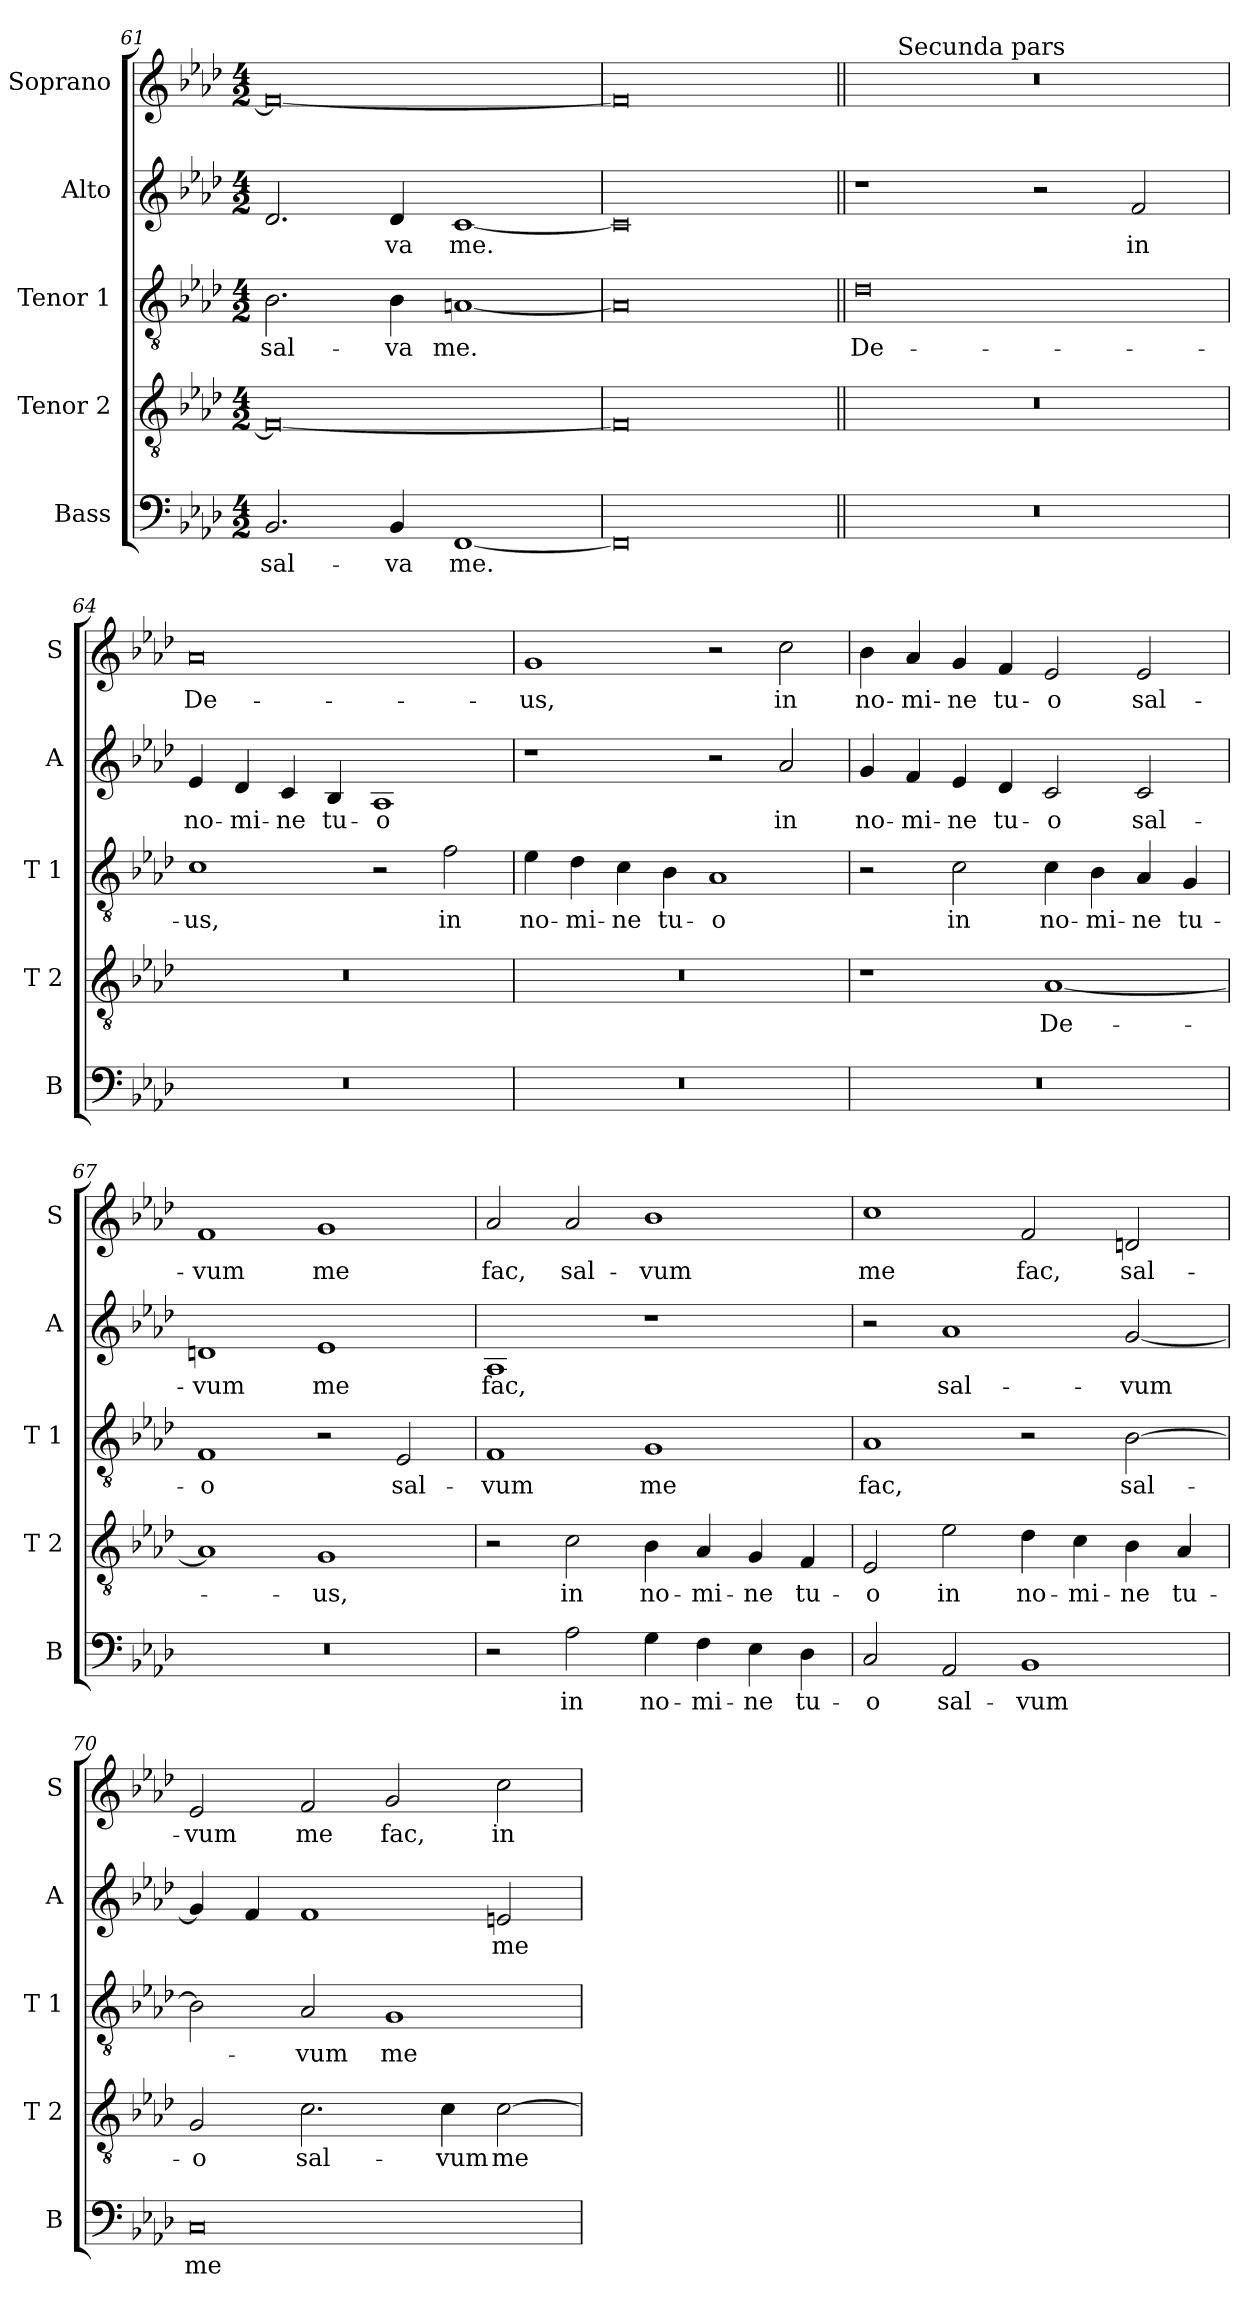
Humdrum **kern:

**kern	**text	**kern	**text	**kern	**text	**kern	**text	**kern	**text
*part5	*part5	*part4	*part4	*part3	*part3	*part2	*part2	*part1	*part1
*staff5	*staff5	*staff4	*staff4	*staff3	*staff3	*staff2	*staff2	*staff1	*staff1
*I"Bass	*	*I"Tenor 2	*	*I"Tenor 1	*	*I"Alto	*	*I"Soprano	*
*I'B	*	*I'T 2	*	*I'T 1	*	*I'A	*	*I'S	*
!!LO:PB:g=z
*clefF4	*	*clefGv2	*	*clefGv2	*	*clefG2	*	*clefG2	*
*k[b-e-a-d-]	*	*k[b-e-a-d-]	*	*k[b-e-a-d-]	*	*k[b-e-a-d-]	*	*k[b-e-a-d-]	*
*A-:	*	*A-:	*	*A-:	*	*A-:	*	*A-:	*
*M4/2	*	*M4/2	*	*M4/2	*	*M4/2	*	*M4/2	*
=61	=61	=61	=61	=61	=61	=61	=61	=61	=61
!	!LO:LY:b	!	!	!	!LO:LY:b	!	!	!	!
2.BB-/	sal-	0F_	.	2.B-\	sal-	2.d-/	.	0f_	.
!	!LO:LY:b	!	!	!	!LO:LY:b	!	!LO:LY:b	!	!
4BB-/	-va	.	.	4B-\	-va	4d-/	-va	.	.
!	!LO:LY:b	!	!	!	!LO:LY:b	!	!LO:LY:b	!	!
[1FF	me.	.	.	[1An	me.	[1c	me.	.	.
=62	=62	=62	=62	=62	=62	=62	=62	=62	=62
0FF]	.	0F]	.	0A]	.	0c]	.	0f]	.
=63||	=63||	=63||	=63||	=63||	=63||	=63||	=63||	=63||	=63||
!	!	!	!	!	!LO:LY:b	!	!	!	!
*	*	*	*	*	*	*	*	*^	*
0r	.	0r	.	0d-	De-	1r	.	0r	8ryy	.
!	!	!	!	!	!	!	!	!	!LO:TX:a:t=Secunda pars	!
.	.	.	.	.	.	.	.	.	1...ryy	.
.	.	.	.	.	.	2r	.	.	.	.
!	!	!	!	!	!	!	!LO:LY:b	!	!	!
.	.	.	.	.	.	2f/	in	.	.	.
=64	=64	=64	=64	=64	=64	=64	=64	=64	=64	=64
!	!	!	!	!	!LO:LY:b	!	!LO:LY:b	!	!	!LO:LY:b
*	*	*	*	*	*	*	*	*v	*v	*
0r	.	0r	.	1c	-us,	4e-/	no-	0a-	De-
!	!	!	!	!	!	!	!LO:LY:b	!	!
.	.	.	.	.	.	4d-/	-mi-	.	.
!	!	!	!	!	!	!	!LO:LY:b	!	!
.	.	.	.	.	.	4c/	-ne	.	.
!	!	!	!	!	!	!	!LO:LY:b	!	!
.	.	.	.	.	.	4B-/	tu-	.	.
!	!	!	!	!	!	!	!LO:LY:b	!	!
.	.	.	.	2r	.	1A-	-o	.	.
!	!	!	!	!	!LO:LY:b	!	!	!	!
.	.	.	.	2f\	in	.	.	.	.
=65	=65	=65	=65	=65	=65	=65	=65	=65	=65
!	!	!	!	!	!LO:LY:b	!	!	!	!LO:LY:b
0r	.	0r	.	4e-\	no-	1r	.	1g	-us,
!	!	!	!	!	!LO:LY:b	!	!	!	!
.	.	.	.	4d-\	-mi-	.	.	.	.
!	!	!	!	!	!LO:LY:b	!	!	!	!
.	.	.	.	4c\	-ne	.	.	.	.
!	!	!	!	!	!LO:LY:b	!	!	!	!
.	.	.	.	4B-\	tu-	.	.	.	.
!	!	!	!	!	!LO:LY:b	!	!	!	!
.	.	.	.	1A-	-o	2r	.	2r	.
!	!	!	!	!	!	!	!LO:LY:b	!	!LO:LY:b
.	.	.	.	.	.	2a-/	in	2cc\	in
!!LO:LB:g=z
=66	=66	=66	=66	=66	=66	=66	=66	=66	=66
!	!	!	!	!	!	!	!LO:LY:b	!	!LO:LY:b
0r	.	1r	.	2r	.	4g/	no-	4b-\	no-
!	!	!	!	!	!	!	!LO:LY:b	!	!LO:LY:b
.	.	.	.	.	.	4f/	-mi-	4a-/	-mi-
!	!	!	!	!	!LO:LY:b	!	!LO:LY:b	!	!LO:LY:b
.	.	.	.	2c\	in	4e-/	-ne	4g/	-ne
!	!	!	!	!	!	!	!LO:LY:b	!	!LO:LY:b
.	.	.	.	.	.	4d-/	tu-	4f/	tu-
!	!	!	!LO:LY:b	!	!LO:LY:b	!	!LO:LY:b	!	!LO:LY:b
.	.	[1A-	De-	4c\	no-	2c/	-o	2e-/	-o
!	!	!	!	!	!LO:LY:b	!	!	!	!
.	.	.	.	4B-\	-mi-	.	.	.	.
!	!	!	!	!	!LO:LY:b	!	!LO:LY:b	!	!LO:LY:b
.	.	.	.	4A-/	-ne	2c/	sal-	2e-/	sal-
!	!	!	!	!	!LO:LY:b	!	!	!	!
.	.	.	.	4G/	tu-	.	.	.	.
=67	=67	=67	=67	=67	=67	=67	=67	=67	=67
!	!	!	!	!	!LO:LY:b	!	!LO:LY:b	!	!LO:LY:b
0r	.	1A-]	.	1F	-o	1dn	-vum	1f	-vum
!	!	!	!LO:LY:b	!	!	!	!LO:LY:b	!	!LO:LY:b
.	.	1G	-us,	2r	.	1e-	me	1g	me
!	!	!	!	!	!LO:LY:b	!	!	!	!
.	.	.	.	2E-/	sal-	.	.	.	.
=68	=68	=68	=68	=68	=68	=68	=68	=68	=68
!	!	!	!	!	!LO:LY:b	!	!LO:LY:b	!	!LO:LY:b
2r	.	2r	.	1F	-vum	1A-	fac,	2a-/	fac,
!	!LO:LY:b	!	!LO:LY:b	!	!	!	!	!	!LO:LY:b
2A-\	in	2c\	in	.	.	.	.	2a-/	sal-
!	!LO:LY:b	!	!LO:LY:b	!	!LO:LY:b	!	!	!	!LO:LY:b
4G\	no-	4B-\	no-	1G	me	1r	.	1b-	-vum
!	!LO:LY:b	!	!LO:LY:b	!	!	!	!	!	!
4F\	-mi-	4A-/	-mi-	.	.	.	.	.	.
!	!LO:LY:b	!	!LO:LY:b	!	!	!	!	!	!
4E-\	-ne	4G/	-ne	.	.	.	.	.	.
!	!LO:LY:b	!	!LO:LY:b	!	!	!	!	!	!
4D-\	tu-	4F/	tu-	.	.	.	.	.	.
=69	=69	=69	=69	=69	=69	=69	=69	=69	=69
!	!LO:LY:b	!	!LO:LY:b	!	!LO:LY:b	!	!	!	!LO:LY:b
2C/	-o	2E-/	-o	1A-	fac,	2r	.	1cc	me
!	!LO:LY:b	!	!LO:LY:b	!	!	!	!LO:LY:b	!	!
2AA-/	sal-	2e-\	in	.	.	1a-	sal-	.	.
!	!LO:LY:b	!	!LO:LY:b	!	!	!	!	!	!LO:LY:b
1BB-	-vum	4d-\	no-	2r	.	.	.	2f/	fac,
!	!	!	!LO:LY:b	!	!	!	!	!	!
.	.	4c\	-mi-	.	.	.	.	.	.
!	!	!	!LO:LY:b	!	!LO:LY:b	!	!LO:LY:b	!	!LO:LY:b
.	.	4B-\	-ne	[2B-\	sal-	[2g/	-vum	2dn/	sal-
!	!	!	!LO:LY:b	!	!	!	!	!	!
.	.	4A-/	tu-	.	.	.	.	.	.
=70	=70	=70	=70	=70	=70	=70	=70	=70	=70
!	!LO:LY:b	!	!LO:LY:b	!	!	!	!	!	!LO:LY:b
0C	me	2G/	-o	2B-\]	.	4g/]	.	2e-/	-vum
.	.	.	.	.	.	4f/	.	.	.
!	!	!	!LO:LY:b	!	!LO:LY:b	!	!	!	!LO:LY:b
.	.	2.c\	sal-	2A-/	-vum	1f	.	2f/	me
!	!	!	!	!	!LO:LY:b	!	!	!	!LO:LY:b
.	.	.	.	1G	me	.	.	2g/	fac,
!	!	!	!LO:LY:b	!	!	!	!	!	!
.	.	4c\	-vum	.	.	.	.	.	.
!	!	!	!LO:LY:b	!	!	!	!LO:LY:b	!	!LO:LY:b
.	.	[2c\	me	.	.	2en/	me	2cc\	in
=	=	=	=	=	=	=	=	=	=
*-	*-	*-	*-	*-	*-	*-	*-	*-	*-
